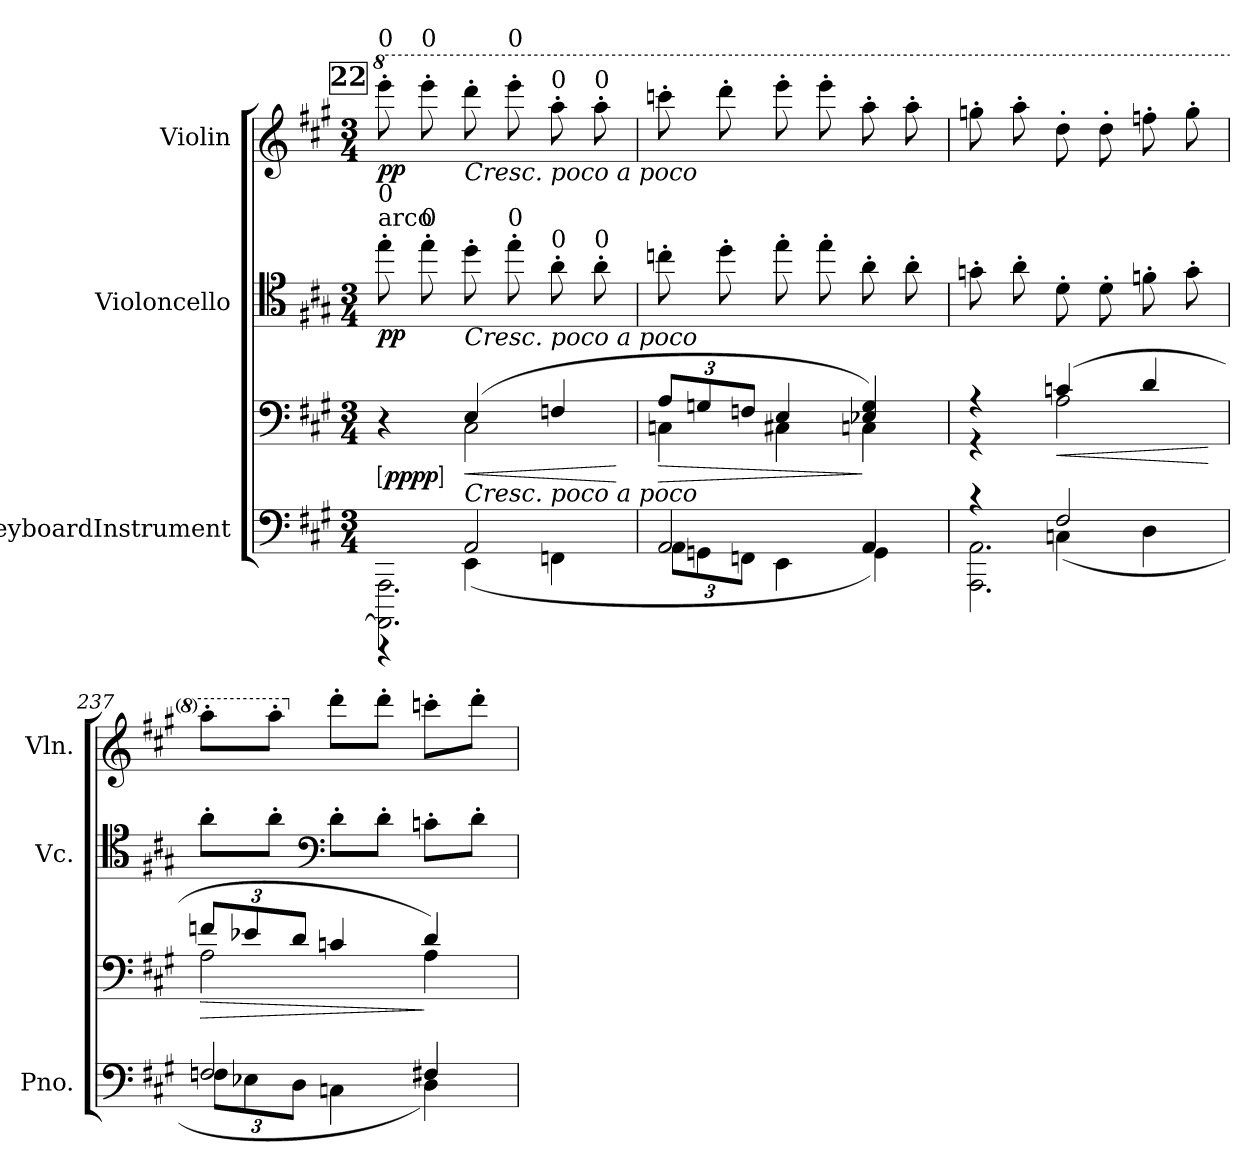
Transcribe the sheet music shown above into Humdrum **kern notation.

**kern	**kern	**dynam	**kern	**dynam	**kern	**dynam
*part3	*part3	*part3	*part2	*part2	*part1	*part1
*staff4	*staff3	*staff3/4	*staff2	*staff2	*staff1	*staff1
*I"KeyboardInstrument	*	*	*I"Violoncello	*	*I"Violin	*
*I'Pno.	*	*	*I'Vc.	*	*I'Vln.	*
*clefF4	*clefF4	*	*clefC4	*	*clefG2	*
*k[f#c#g#]	*k[f#c#g#]	*	*k[f#c#g#]	*	*k[f#c#g#]	*
*A:	*A:	*	*A:	*	*A:	*
*M3/4	*M3/4	*	*M3/4	*	*M3/4	*
!!LO:REH:place=s1:t=22
=234	=234	=234	=234	=234	=234	=234
*^	*^	*	*	*	*	*
*	*^	*	*	*	*	*	*	*
*	*	*	*	*	*	*	*	*8va	*
!	!	!	!	!	!	!	!	!LO:TX:a:t=0	!
!	!	!	!	!	!	!LO:TX:a:t=arco	!	!	!
!	!	!	!	!	!	!LO:TX:a:t=0	!	!	!
!	!	!	!	!	!LO:DY:ed=brack	!	!	!	!
!	!	!	!	!	!LO:DY:n=1:ed=brack	!	!	!	!
2.AAAA]\ 2.AAA\	4r	4ryy	4r	4ryy	pp pp	8ee'	pp	8eeee'	pp
*	*	*	*	*	*	*	*	*MM192	*
!	!	!	!	!	!	!	!	!LO:TX:a:t=0	!
!	!	!	!	!	!	!LO:TX:a:t=0	!	!	!
.	.	.	.	.	.	8ee'	.	8eeee'	.
!	!	!	!	!	!	!	!	!LO:TX:b:i:t=Cresc. poco a poco	!
!	!	!	!	!	!	!LO:TX:b:i:t=Cresc. poco a poco	!	!	!
!	!	!	!LO:TX:b:i:t=Cresc. poco a poco	!	!	!	!	!	!
!	!	!	!	!	!LO:HP:b	!	!	!	!
.	(4EE	2AA	(4E	2C#	<	8dd'	.	8dddd'	.
!	!	!	!	!	!	!	!	!LO:TX:a:t=0	!
!	!	!	!	!	!	!LO:TX:a:t=0	!	!	!
.	.	.	.	.	.	8ee'	.	8eeee'	.
!	!	!	!	!	!	!	!	!LO:TX:a:t=0	!
!	!	!	!	!	!	!LO:TX:a:t=0	!	!	!
.	4FFn	.	4Fn	.	.	8a'	.	8aaa'	.
!	!	!	!	!	!	!	!	!LO:TX:a:t=0	!
!	!	!	!	!	!	!LO:TX:a:t=0	!	!	!
.	.	.	.	.	.	8a'	.	8aaa'	.
*v	*v	*v	*	*	*	*	*	*	*
*	*v	*v	*	*	*	*	*
.	.	[	.	.	.	.
=235	=235	=235	=235	=235	=235	=235
*^	*^	*	*	*	*	*
!	!	!	!	!LO:HP:b	!	!	!	!
2AA	12AAL	12AL	4Cn	>	8ccn'	.	8ccccn'	.
.	12GGn	12Gn	.	.	.	.	.	.
.	.	.	.	.	8dd'	.	8dddd'	.
.	12FFnJ	12FnJ	.	.	.	.	.	.
.	4EE	4E	4C#X	.	8ee'	.	8eeee'	.
.	.	.	.	.	8ee'	.	8eeee'	.
4AA	4GG)	4E-X 4G)	4Cn	]	8a'	.	8aaa'	.
.	.	.	.	.	8a'	.	8aaa'	.
=236	=236	=236	=236	=236	=236	=236	=236	=236
*	*^	*	*	*	*	*	*	*
4rc	4ryy	2.AAA\ 2.AA\	4r	4r	.	8gn'	.	8gggn'	.
.	.	.	.	.	.	8a'	.	8aaa'	.
!	!	!	!	!	!LO:HP:b	!	!	!	!
2F#	(4Cn\	.	(>4cn/	2A	<	8d'	.	8ddd'	.
.	.	.	.	.	.	8d'	.	8ddd'	.
.	4D\	.	4d/	.	.	8fn'	.	8fffn'	.
.	.	.	.	.	.	8g'	.	8ggg'	.
*v	*v	*v	*	*	*	*	*	*	*
*	*v	*v	*	*	*	*	*
.	.	[	.	.	.	.
=237	=237	=237	=237	=237	=237	=237
*^	*^	*	*	*	*	*
!	!	!	!	!LO:HP:b	!	!	!	!
2F#i	12FnL	12fnL	2A	>	8a'L	.	8aaa'L	.
.	12E-X	12e-X	.	.	.	.	.	.
.	.	.	.	.	8a'J	.	8aaa'J	.
.	12DJ	12dJ	.	.	.	.	.	.
*	*	*	*	*	*clefF4	*	*	*
*	*	*	*	*	*	*	*X8va	*
.	4Cn	4cn	.	.	8d'L	.	8ddd'L	.
.	.	.	.	.	8d'J	.	8ddd'J	.
4F#X	4D)	4d)	4A	]	8cn'L	.	8cccn'L	.
.	.	.	.	.	8d'J	.	8ddd'J	.
*v	*v	*	*	*	*	*	*	*
*	*v	*v	*	*	*	*	*
=	=	=	=	=	=	=
*-	*-	*-	*-	*-	*-	*-
